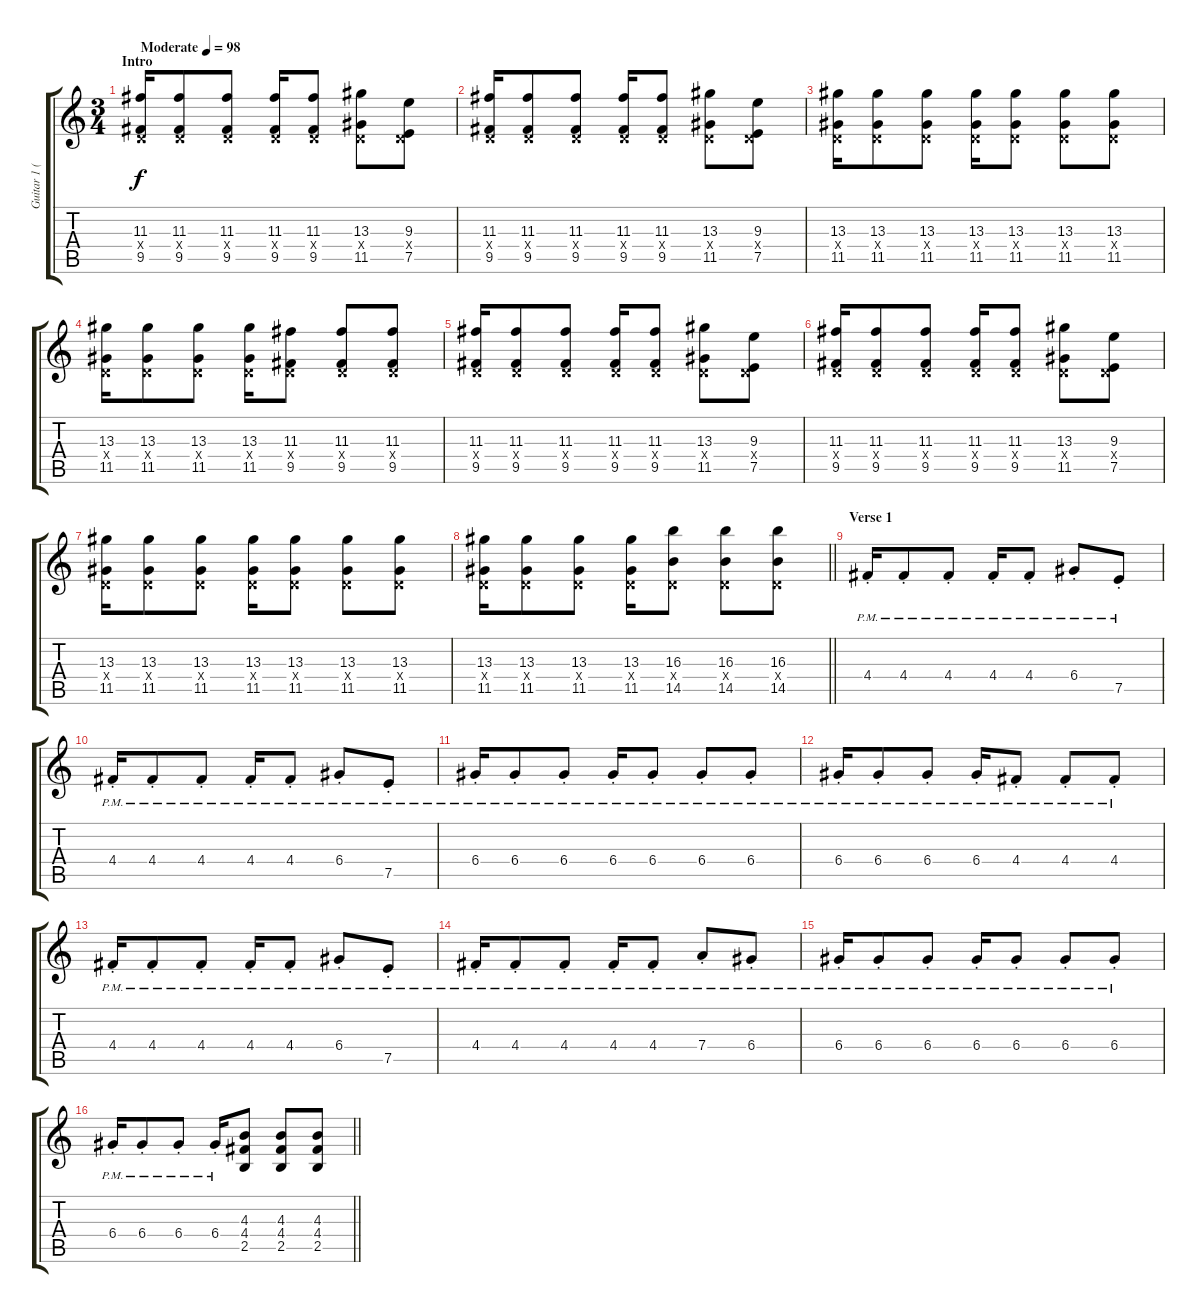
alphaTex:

\track ("Guitar 1 (Lead)" "Guitar 1 (") {instrument overdrivenguitar}
\staff {score tabs}
\tuning (E4 B3 G3 D3 A2 E2) {hide}
\ts (3 4)
\section ("" "Intro")
\tempo (98 "Moderate")
\clef g2
\ks c
(11.3 0.4{x} 9.5).16{dy f instrument overdrivenguitar} (11.3 0.4{x} 9.5).8 (11.3 0.4{x} 9.5).8 (11.3 0.4{x} 9.5).16 (11.3 0.4{x} 9.5).8 (13.3 0.4{x} 11.5).8 (9.3 0.4{x} 7.5).8 |
(11.3 0.4{x} 9.5).16 (11.3 0.4{x} 9.5).8 (11.3 0.4{x} 9.5).8 (11.3 0.4{x} 9.5).16 (11.3 0.4{x} 9.5).8 (13.3 0.4{x} 11.5).8 (9.3 0.4{x} 7.5).8 |
(13.3 0.4{x} 11.5).16 (13.3 0.4{x} 11.5).8 (13.3 0.4{x} 11.5).8 (13.3 0.4{x} 11.5).16 (13.3 0.4{x} 11.5).8 (13.3 0.4{x} 11.5).8 (13.3 0.4{x} 11.5).8 |
(13.3 0.4{x} 11.5).16 (13.3 0.4{x} 11.5).8 (13.3 0.4{x} 11.5).8 (13.3 0.4{x} 11.5).16 (11.3 0.4{x} 9.5).8 (11.3 0.4{x} 9.5).8 (11.3 0.4{x} 9.5).8 |
(11.3 0.4{x} 9.5).16 (11.3 0.4{x} 9.5).8 (11.3 0.4{x} 9.5).8 (11.3 0.4{x} 9.5).16 (11.3 0.4{x} 9.5).8 (13.3 0.4{x} 11.5).8 (9.3 0.4{x} 7.5).8 |
(11.3 0.4{x} 9.5).16 (11.3 0.4{x} 9.5).8 (11.3 0.4{x} 9.5).8 (11.3 0.4{x} 9.5).16 (11.3 0.4{x} 9.5).8 (13.3 0.4{x} 11.5).8 (9.3 0.4{x} 7.5).8 |
(13.3 0.4{x} 11.5).16 (13.3 0.4{x} 11.5).8 (13.3 0.4{x} 11.5).8 (13.3 0.4{x} 11.5).16 (13.3 0.4{x} 11.5).8 (13.3 0.4{x} 11.5).8 (13.3 0.4{x} 11.5).8 |
\barLineRight lightlight
(13.3 0.4{x} 11.5).16 (13.3 0.4{x} 11.5).8 (13.3 0.4{x} 11.5).8 (13.3 0.4{x} 11.5).16 (16.3 0.4{x} 14.5).8 (16.3 0.4{x} 14.5).8 (16.3 0.4{x} 14.5).8 |
\section ("" "Verse 1")
4.4{pm st}.16 4.4{pm st}.8 4.4{pm st}.8 4.4{pm st}.16 4.4{pm st}.8 6.4{pm st}.8 7.5{pm st}.8 |
4.4{pm st}.16 4.4{pm st}.8 4.4{pm st}.8 4.4{pm st}.16 4.4{pm st}.8 6.4{pm st}.8 7.5{pm st}.8 |
6.4{pm st}.16 6.4{pm st}.8 6.4{pm st}.8 6.4{pm st}.16 6.4{pm st}.8 6.4{pm st}.8 6.4{pm st}.8 |
6.4{pm st}.16 6.4{pm st}.8 6.4{pm st}.8 6.4{pm st}.16 4.4{pm st}.8 4.4{pm st}.8 4.4{pm st}.8 |
4.4{pm st}.16 4.4{pm st}.8 4.4{pm st}.8 4.4{pm st}.16 4.4{pm st}.8 6.4{pm st}.8 7.5{pm st}.8 |
4.4{pm st}.16 4.4{pm st}.8 4.4{pm st}.8 4.4{pm st}.16 4.4{pm st}.8 7.4{pm st}.8 6.4{pm st}.8 |
6.4{pm st}.16 6.4{pm st}.8 6.4{pm st}.8 6.4{pm st}.16 6.4{pm st}.8 6.4{pm st}.8 6.4{pm st}.8 |
\barLineRight lightlight
6.4{pm st}.16 6.4{pm st}.8 6.4{pm st}.8 6.4{pm st}.16 (4.3 4.4 2.5).8 (4.3 4.4 2.5).8 (4.3 4.4 2.5).8
